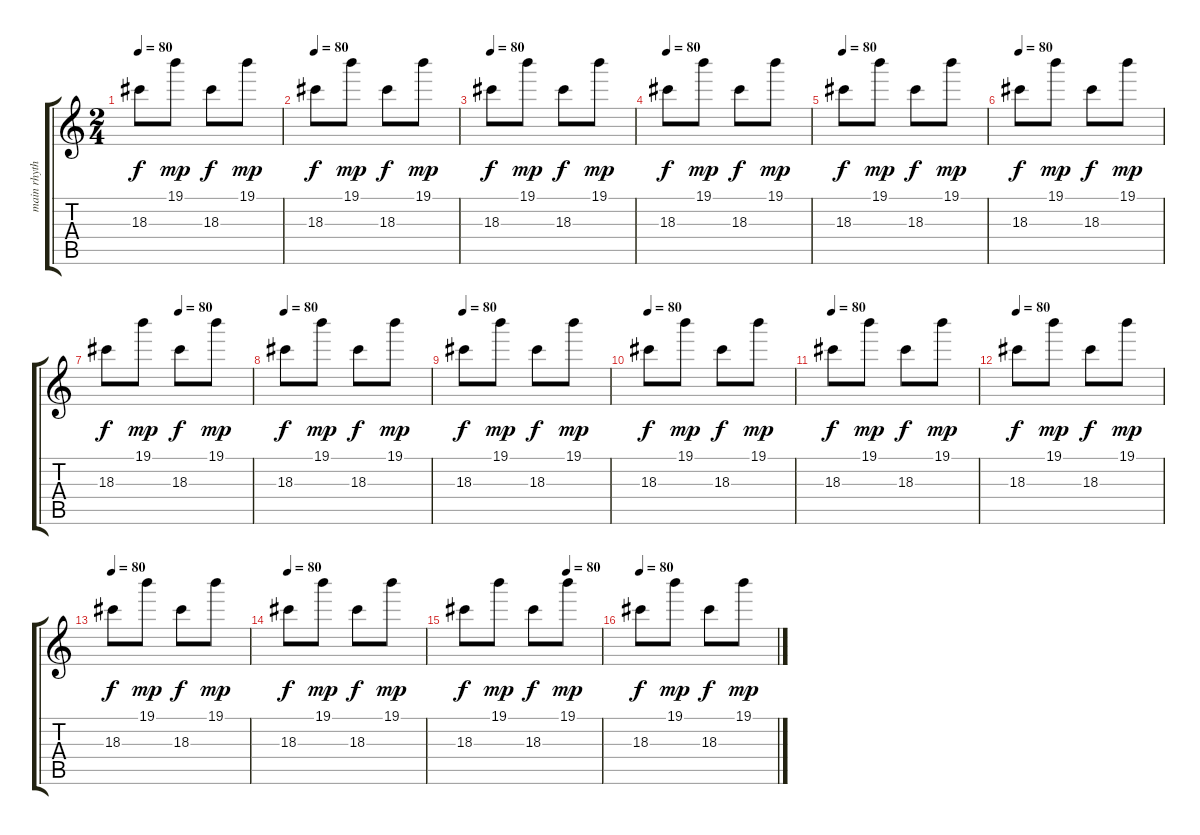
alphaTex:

\track ("main rhythm" "main rhyth") {instrument acousticguitarsteel}
\staff {score tabs}
\tuning (E4 B3 G3 D3 A2 E2) {hide}
\ts (2 4)
\tempo 80
\clef g2
\ks c
18.3.8{dy f instrument acousticguitarsteel} 19.1.8{dy mp} 18.3.8{dy f} 19.1.8{dy mp} |
\tempo 80
18.3.8{dy f} 19.1.8{dy mp} 18.3.8{dy f} 19.1.8{dy mp} |
\tempo 80
18.3.8{dy f} 19.1.8{dy mp} 18.3.8{dy f} 19.1.8{dy mp} |
\tempo 80
18.3.8{dy f} 19.1.8{dy mp} 18.3.8{dy f} 19.1.8{dy mp} |
\tempo 80
18.3.8{dy f} 19.1.8{dy mp} 18.3.8{dy f} 19.1.8{dy mp} |
\tempo 80
18.3.8{dy f} 19.1.8{dy mp} 18.3.8{dy f} 19.1.8{dy mp} |
\tempo (80 0.5)
18.3.8{dy f} 19.1.8{dy mp} 18.3.8{dy f} 19.1.8{dy mp} |
\tempo 80
18.3.8{dy f} 19.1.8{dy mp} 18.3.8{dy f} 19.1.8{dy mp} |
\tempo 80
18.3.8{dy f} 19.1.8{dy mp} 18.3.8{dy f} 19.1.8{dy mp} |
\tempo 80
18.3.8{dy f} 19.1.8{dy mp} 18.3.8{dy f} 19.1.8{dy mp} |
\tempo 80
18.3.8{dy f} 19.1.8{dy mp} 18.3.8{dy f} 19.1.8{dy mp} |
\tempo 80
18.3.8{dy f} 19.1.8{dy mp} 18.3.8{dy f} 19.1.8{dy mp} |
\tempo 80
18.3.8{dy f} 19.1.8{dy mp} 18.3.8{dy f} 19.1.8{dy mp} |
\tempo 80
18.3.8{dy f} 19.1.8{dy mp} 18.3.8{dy f} 19.1.8{dy mp} |
\tempo (80 0.75)
18.3.8{dy f} 19.1.8{dy mp} 18.3.8{dy f} 19.1.8{dy mp} |
\tempo 80
18.3.8{dy f} 19.1.8{dy mp} 18.3.8{dy f} 19.1.8{dy mp}
